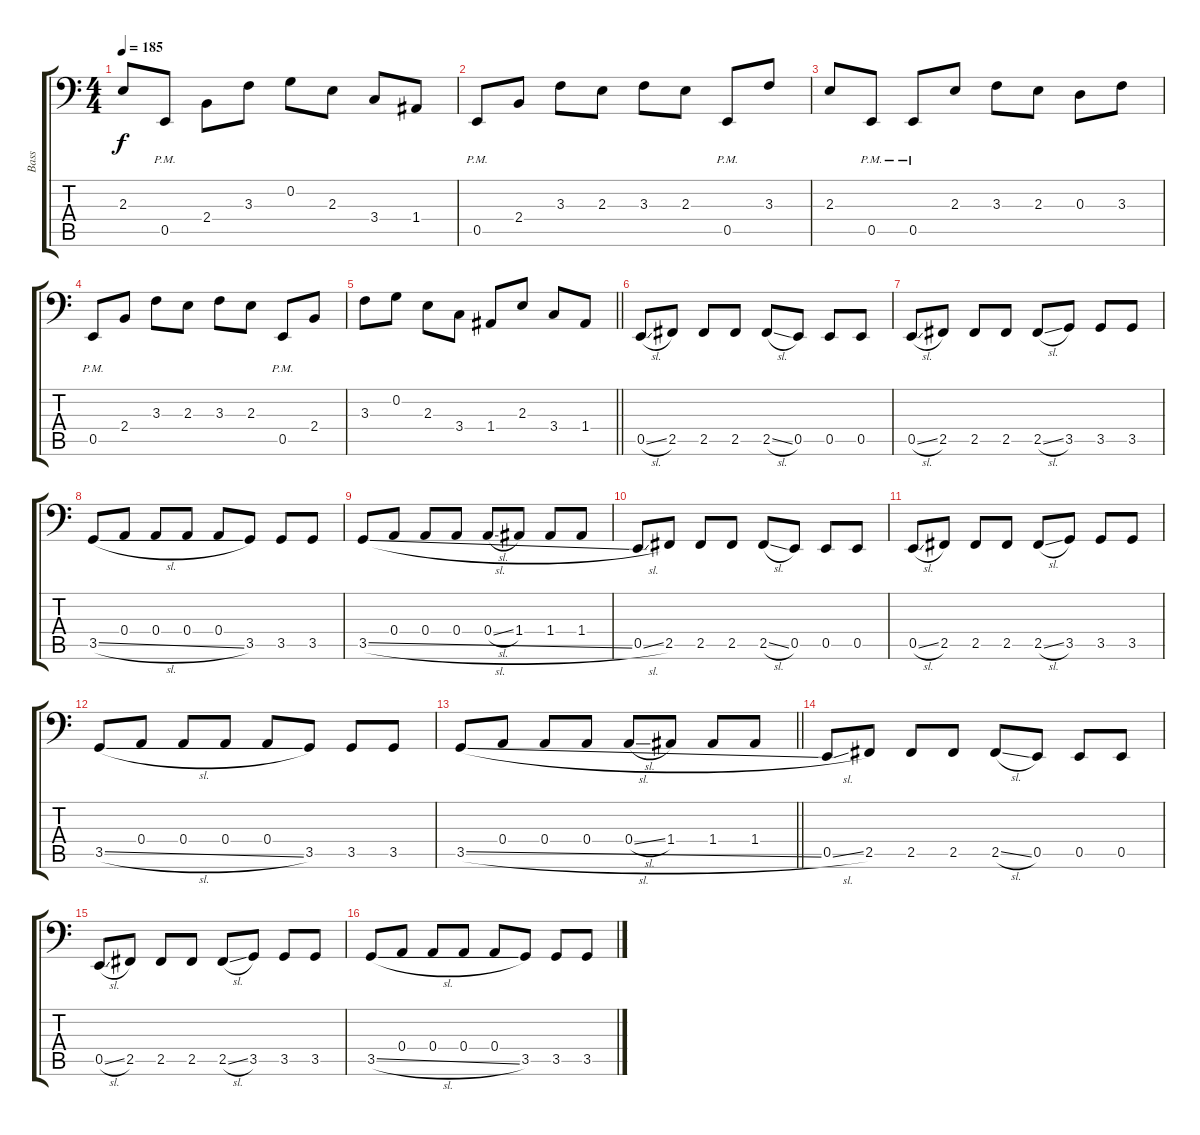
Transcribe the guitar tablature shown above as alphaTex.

\track ("Bass" "Bass") {instrument electricbassfinger}
\staff {score tabs}
\tuning (C3 G2 D2 A1 E1 B0) {hide}
\ts (4 4)
\tempo 185
\clef f4
\ks c
2.3.8{dy f} 0.5{pm}.8 2.4.8 3.3.8 0.2.8 2.3.8 3.4.8 1.4.8 |
0.5{pm}.8 2.4.8 3.3.8 2.3.8 3.3.8 2.3.8 0.5{pm}.8 3.3.8 |
2.3.8 0.5{pm}.8 0.5{pm}.8 2.3.8 3.3.8 2.3.8 0.3.8 3.3.8 |
0.5{pm}.8 2.4.8 3.3.8 2.3.8 3.3.8 2.3.8 0.5{pm}.8 2.4.8 |
\barLineRight lightlight
3.3.8 0.2.8 2.3.8 3.4.8 1.4.8 2.3.8 3.4.8 1.4.8 |
0.5{sl}.8 2.5.8 2.5.8 2.5.8 2.5{sl}.8 0.5.8 0.5.8 0.5.8 |
0.5{sl}.8 2.5.8 2.5.8 2.5.8 2.5{sl}.8 3.5.8 3.5.8 3.5.8 |
3.5{sl}.8 0.4.8 0.4.8 0.4.8 0.4.8 3.5.8 3.5.8 3.5.8 |
3.5{sl}.8 0.4.8 0.4.8 0.4.8 0.4{sl}.8 1.4.8 1.4.8 1.4.8 |
0.5{sl}.8 2.5.8 2.5.8 2.5.8 2.5{sl}.8 0.5.8 0.5.8 0.5.8 |
0.5{sl}.8 2.5.8 2.5.8 2.5.8 2.5{sl}.8 3.5.8 3.5.8 3.5.8 |
3.5{sl}.8 0.4.8 0.4.8 0.4.8 0.4.8 3.5.8 3.5.8 3.5.8 |
\barLineRight lightlight
3.5{sl}.8 0.4.8 0.4.8 0.4.8 0.4{sl}.8 1.4.8 1.4.8 1.4.8 |
0.5{sl}.8 2.5.8 2.5.8 2.5.8 2.5{sl}.8 0.5.8 0.5.8 0.5.8 |
0.5{sl}.8 2.5.8 2.5.8 2.5.8 2.5{sl}.8 3.5.8 3.5.8 3.5.8 |
3.5{sl}.8 0.4.8 0.4.8 0.4.8 0.4.8 3.5.8 3.5.8 3.5.8
